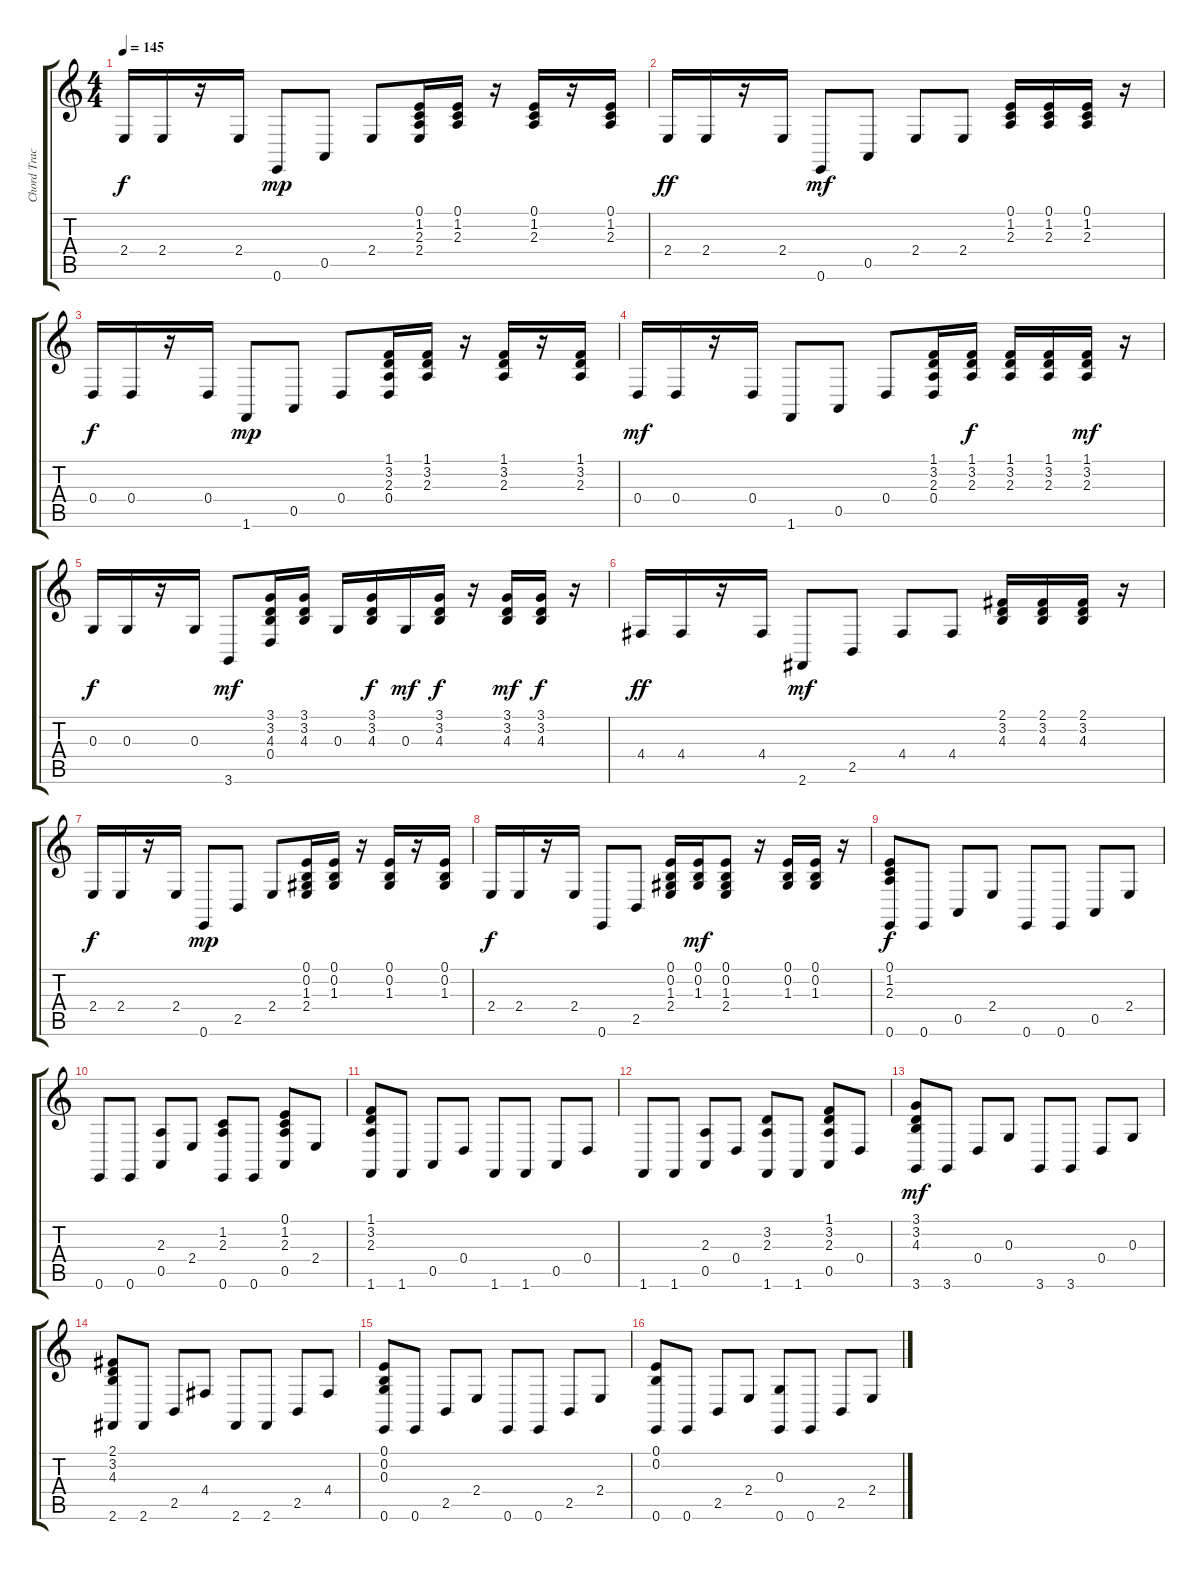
\track ("Chord Track" "Chord Trac") {instrument honkytonkpiano}
\staff {score tabs}
\tuning (E4 B3 G3 D3 A2 E2) {hide}
\ts (4 4)
\tempo 145
\clef g2
\ks c
2.4.16{dy f instrument honkytonkpiano} 2.4.16 r.16 2.4.16 0.6.8{dy mp} 0.5.8 2.4.8 (0.1 1.2 2.3 2.4).16 (0.1 1.2 2.3).16 r.16 (0.1 1.2 2.3).16 r.16 (0.1 1.2 2.3).16 |
2.4.16{dy ff} 2.4.16 r.16 2.4.16 0.6.8{dy mf} 0.5.8 2.4.8 2.4.8 (0.1 1.2 2.3).16 (0.1 1.2 2.3).16 (0.1 1.2 2.3).16 r.16 |
0.4.16{dy f} 0.4.16 r.16 0.4.16 1.6.8{dy mp} 0.5.8 0.4.8 (1.1 3.2 2.3 0.4).16 (1.1 3.2 2.3).16 r.16 (1.1 3.2 2.3).16 r.16 (1.1 3.2 2.3).16 |
0.4.16{dy mf} 0.4.16 r.16 0.4.16 1.6.8 0.5.8 0.4.8 (1.1 3.2 2.3 0.4).16 (1.1 3.2 2.3).16{dy f} (1.1 3.2 2.3).16 (1.1 3.2 2.3).16 (1.1 3.2 2.3).16{dy mf} r.16 |
0.3.16{dy f} 0.3.16 r.16 0.3.16 3.6.8{dy mf} (3.1 3.2 4.3 0.4).16 (3.1 3.2 4.3).16 0.3.16 (3.1 3.2 4.3).16{dy f} 0.3.16{dy mf} (3.1 3.2 4.3).16{dy f} r.16 (3.1 3.2 4.3).16{dy mf} (3.1 3.2 4.3).16{dy f} r.16 |
4.4.16{dy ff} 4.4.16 r.16 4.4.16 2.6.8{dy mf} 2.5.8 4.4.8 4.4.8 (2.1 3.2 4.3).16 (2.1 3.2 4.3).16 (2.1 3.2 4.3).16 r.16 |
2.4.16{dy f} 2.4.16 r.16 2.4.16 0.6.8{dy mp} 2.5.8 2.4.8 (0.1 0.2 1.3 2.4).16 (0.1 0.2 1.3).16 r.16 (0.1 0.2 1.3).16 r.16 (0.1 0.2 1.3).16 |
2.4.16{dy f} 2.4.16 r.16 2.4.16 0.6.8 2.5.8 (0.1 0.2 1.3 2.4).16 (0.1 0.2 1.3).16{dy mf} (0.1 0.2 1.3 2.4).8 r.16 (0.1 0.2 1.3).16 (0.1 0.2 1.3).16 r.16 |
(0.1 1.2 2.3 0.6).8{dy f} 0.6.8 0.5.8 2.4.8 0.6.8 0.6.8 0.5.8 2.4.8 |
0.6.8 0.6.8 (2.3 0.5).8 2.4.8 (1.2 2.3 0.6).8 0.6.8 (0.1 1.2 2.3 0.5).8 2.4.8 |
(1.1 3.2 2.3 1.6).8 1.6.8 0.5.8 0.4.8 1.6.8 1.6.8 0.5.8 0.4.8 |
1.6.8 1.6.8 (2.3 0.5).8 0.4.8 (3.2 2.3 1.6).8 1.6.8 (1.1 3.2 2.3 0.5).8 0.4.8 |
(3.1 3.2 4.3 3.6).8{dy mf} 3.6.8 0.4.8 0.3.8 3.6.8 3.6.8 0.4.8 0.3.8 |
(2.1 3.2 4.3 2.6).8 2.6.8 2.5.8 4.4.8 2.6.8 2.6.8 2.5.8 4.4.8 |
(0.1 0.2 0.3 0.6).8 0.6.8 2.5.8 2.4.8 0.6.8 0.6.8 2.5.8 2.4.8 |
(0.1 0.2 0.6).8 0.6.8 2.5.8 2.4.8 (0.3 0.6).8 0.6.8 2.5.8 2.4.8
